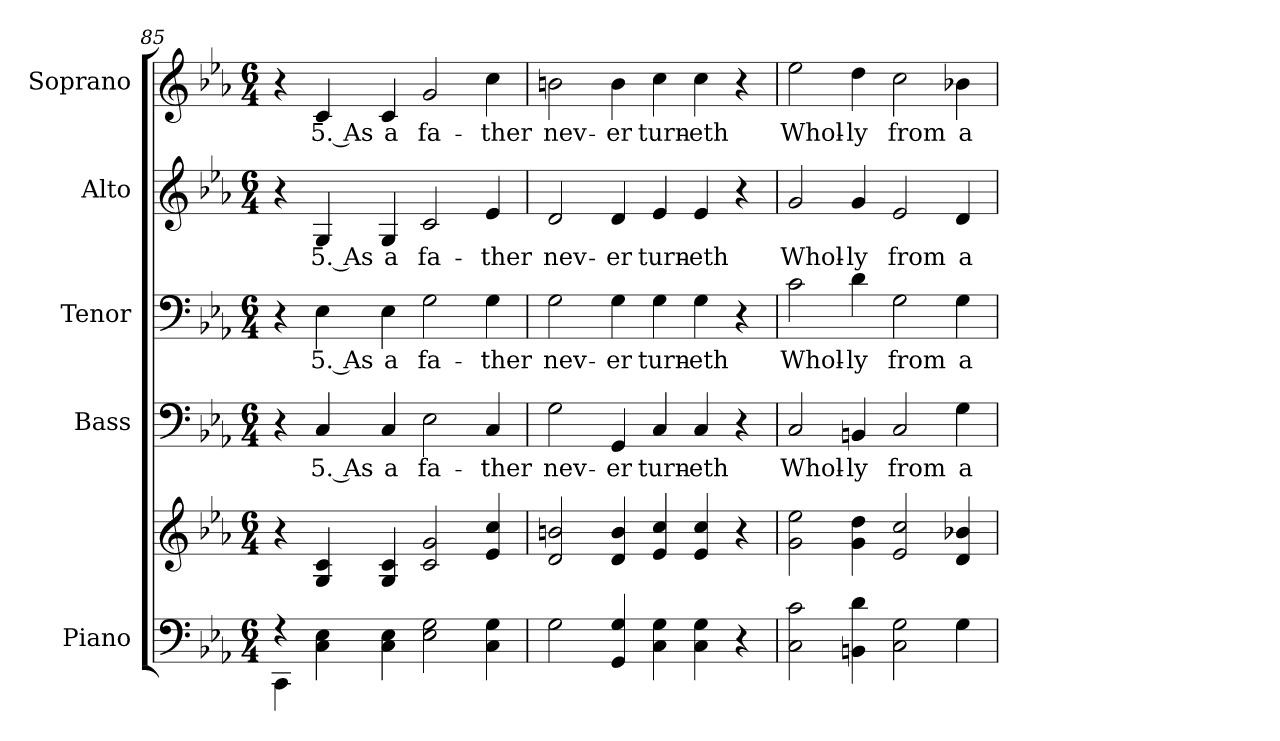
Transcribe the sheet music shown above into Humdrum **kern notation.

**kern	**kern	**kern	**text	**kern	**text	**kern	**text	**kern	**text
*part5	*part5	*part4	*part4	*part3	*part3	*part2	*part2	*part1	*part1
*staff6	*staff5	*staff4	*staff4	*staff3	*staff3	*staff2	*staff2	*staff1	*staff1
*I"Piano	*	*I"Bass	*	*I"Tenor	*	*I"Alto	*	*I"Soprano	*
*I'Pno.	*	*I'B.	*	*I'T.	*	*I'A.	*	*I'S.	*
!!LO:PB:g=z
*clefF4	*clefG2	*clefF4	*	*clefF4	*	*clefG2	*	*clefG2	*
*k[b-e-a-]	*k[b-e-a-]	*k[b-e-a-]	*	*k[b-e-a-]	*	*k[b-e-a-]	*	*k[b-e-a-]	*
*E-:	*E-:	*E-:	*	*E-:	*	*E-:	*	*E-:	*
*M6/4	*M6/4	*M6/4	*	*M6/4	*	*M6/4	*	*M6/4	*
=85	=85	=85	=85	=85	=85	=85	=85	=85	=85
*^	*	*	*	*	*	*	*	*	*
4r	4CCi\	4r	4r	.	4r	.	4r	.	4r	.
!	!	!	!	!LO:LY:b:color=#000000	!	!	!	!	!	!
!	!	!	!	!	!	!LO:LY:b:color=#000000	!	!	!	!
!	!	!	!	!	!	!	!	!LO:LY:b:color=#000000	!	!
!	!	!	!	!	!	!	!	!	!	!LO:LY:b:color=#000000
4Ci\ 4E-i	4ryy	4Gi/ 4ci	4Ci/	5. As	4E-i\	5. As	4Gi/	5. As	4ci/	5. As
!	!	!	!	!LO:LY:b:color=#000000	!	!	!	!	!	!
!	!	!	!	!	!	!LO:LY:b:color=#000000	!	!	!	!
!	!	!	!	!	!	!	!	!LO:LY:b:color=#000000	!	!
!	!	!	!	!	!	!	!	!	!	!LO:LY:b:color=#000000
4Ci\ 4E-i	4ryy	4Gi/ 4ci	4Ci/	a	4E-i\	a	4Gi/	a	4ci/	a
!	!	!	!	!LO:LY:b:color=#000000	!	!	!	!	!	!
!	!	!	!	!	!	!LO:LY:b:color=#000000	!	!	!	!
!	!	!	!	!	!	!	!	!LO:LY:b:color=#000000	!	!
!	!	!	!	!	!	!	!	!	!	!LO:LY:b:color=#000000
2E-i\ 2Gi	2.ryy	2ci/ 2gi	2E-i\	fa-	2Gi\	fa-	2ci/	fa-	2gi/	fa-
!	!	!	!	!LO:LY:b:color=#000000	!	!	!	!	!	!
!	!	!	!	!	!	!LO:LY:b:color=#000000	!	!	!	!
!	!	!	!	!	!	!	!	!LO:LY:b:color=#000000	!	!
!	!	!	!	!	!	!	!	!	!	!LO:LY:b:color=#000000
4Ci\ 4Gi	.	4e-i/ 4cci	4Ci/	-ther	4Gi\	-ther	4e-i/	-ther	4cci\	-ther
*v	*v	*	*	*	*	*	*	*	*	*
=86	=86	=86	=86	=86	=86	=86	=86	=86	=86
!	!	!	!LO:LY:b:color=#000000	!	!	!	!	!	!
!	!	!	!	!	!LO:LY:b:color=#000000	!	!	!	!
!	!	!	!	!	!	!	!LO:LY:b:color=#000000	!	!
!	!	!	!	!	!	!	!	!	!LO:LY:b:color=#000000
2Gi\	2di/ 2bni	2Gi\	nev-	2Gi\	nev-	2di/	nev-	2bni\	nev-
!	!	!	!LO:LY:b:color=#000000	!	!	!	!	!	!
!	!	!	!	!	!LO:LY:b:color=#000000	!	!	!	!
!	!	!	!	!	!	!	!LO:LY:b:color=#000000	!	!
!	!	!	!	!	!	!	!	!	!LO:LY:b:color=#000000
4GGi/ 4Gi	4di/ 4bi	4GGi/	-er	4Gi\	-er	4di/	-er	4bi\	-er
!	!	!	!LO:LY:b:color=#000000	!	!	!	!	!	!
!	!	!	!	!	!LO:LY:b:color=#000000	!	!	!	!
!	!	!	!	!	!	!	!LO:LY:b:color=#000000	!	!
!	!	!	!	!	!	!	!	!	!LO:LY:b:color=#000000
4Ci\ 4Gi	4e-i/ 4cci	4Ci/	turn-	4Gi\	turn-	4e-i/	turn-	4cci\	turn-
!	!	!	!LO:LY:b:color=#000000	!	!	!	!	!	!
!	!	!	!	!	!LO:LY:b:color=#000000	!	!	!	!
!	!	!	!	!	!	!	!LO:LY:b:color=#000000	!	!
!	!	!	!	!	!	!	!	!	!LO:LY:b:color=#000000
4Ci\ 4Gi	4e-i/ 4cci	4Ci/	-eth	4Gi\	-eth	4e-i/	-eth	4cci\	-eth
4r	4r	4r	.	4r	.	4r	.	4r	.
!!LO:PB:g=z
=87	=87	=87	=87	=87	=87	=87	=87	=87	=87
!	!	!	!LO:LY:b:color=#000000	!	!	!	!	!	!
!	!	!	!	!	!LO:LY:b:color=#000000	!	!	!	!
!	!	!	!	!	!	!	!LO:LY:b:color=#000000	!	!
!	!	!	!	!	!	!	!	!	!LO:LY:b:color=#000000
2Ci\ 2ci	2gi\ 2ee-i	2Ci/	Whol-	2ci\	Whol-	2gi/	Whol-	2ee-i\	Whol-
!	!	!	!LO:LY:b:color=#000000	!	!	!	!	!	!
!	!	!	!	!	!LO:LY:b:color=#000000	!	!	!	!
!	!	!	!	!	!	!	!LO:LY:b:color=#000000	!	!
!	!	!	!	!	!	!	!	!	!LO:LY:b:color=#000000
4BBni\ 4di	4gi\ 4ddi	4BBni/	-ly	4di\	-ly	4gi/	-ly	4ddi\	-ly
!	!	!	!LO:LY:b:color=#000000	!	!	!	!	!	!
!	!	!	!	!	!LO:LY:b:color=#000000	!	!	!	!
!	!	!	!	!	!	!	!LO:LY:b:color=#000000	!	!
!	!	!	!	!	!	!	!	!	!LO:LY:b:color=#000000
2Ci\ 2Gi	2e-i/ 2cci	2Ci/	from	2Gi\	from	2e-i/	from	2cci\	from
!	!	!	!LO:LY:b:color=#000000	!	!	!	!	!	!
!	!	!	!	!	!LO:LY:b:color=#000000	!	!	!	!
!	!	!	!	!	!	!	!LO:LY:b:color=#000000	!	!
!	!	!	!	!	!	!	!	!	!LO:LY:b:color=#000000
4Gi\	4di/ 4b-Xi	4Gi\	a	4Gi\	a	4di/	a	4b-Xi\	a
=	=	=	=	=	=	=	=	=	=
*-	*-	*-	*-	*-	*-	*-	*-	*-	*-
